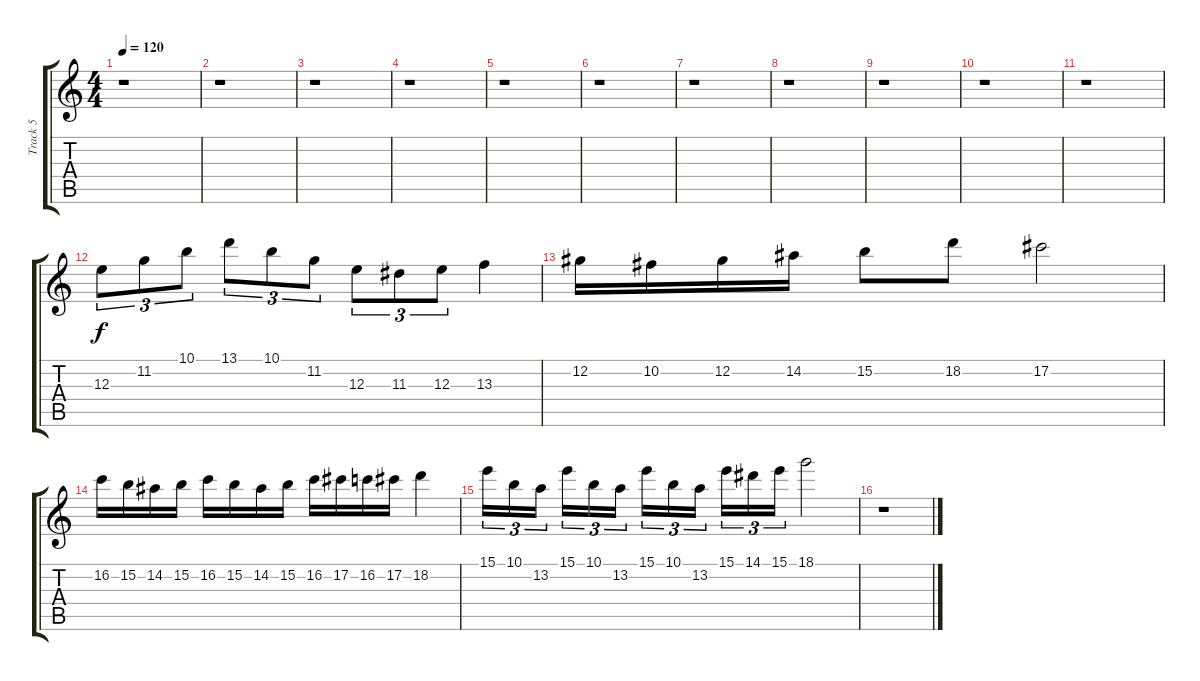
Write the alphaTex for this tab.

\track ("Track 5" "Track 5") {instrument distortionguitar}
\staff {score tabs}
\tuning (Db4 Ab3 E3 B2 Gb2 Db2) {hide}
\ts (4 4)
\tempo 120
\clef g2
\ks c
r.1{dy f} |
r.1 |
r.1 |
r.1 |
r.1 |
r.1 |
r.1 |
r.1 |
r.1 |
r.1 |
r.1 |
12.3.8{tu (3 2)} 11.2.8{tu (3 2)} 10.1.8{tu (3 2)} 13.1.8{tu (3 2)} 10.1.8{tu (3 2)} 11.2.8{tu (3 2)} 12.3.8{tu (3 2)} 11.3.8{tu (3 2)} 12.3.8{tu (3 2)} 13.3.4 |
12.2.16 10.2.16 12.2.16 14.2.16 15.2.8 18.2.8 17.2.2 |
16.2.16 15.2.16 14.2.16 15.2.16 16.2.16 15.2.16 14.2.16 15.2.16 16.2.16 17.2.16 16.2.16 17.2.16 18.2.4 |
15.1.16{tu (3 2)} 10.1.16{tu (3 2)} 13.2.16{tu (3 2)} 15.1.16{tu (3 2)} 10.1.16{tu (3 2)} 13.2.16{tu (3 2)} 15.1.16{tu (3 2)} 10.1.16{tu (3 2)} 13.2.16{tu (3 2)} 15.1.16{tu (3 2)} 14.1.16{tu (3 2)} 15.1.16{tu (3 2)} 18.1.2 |
r.1
